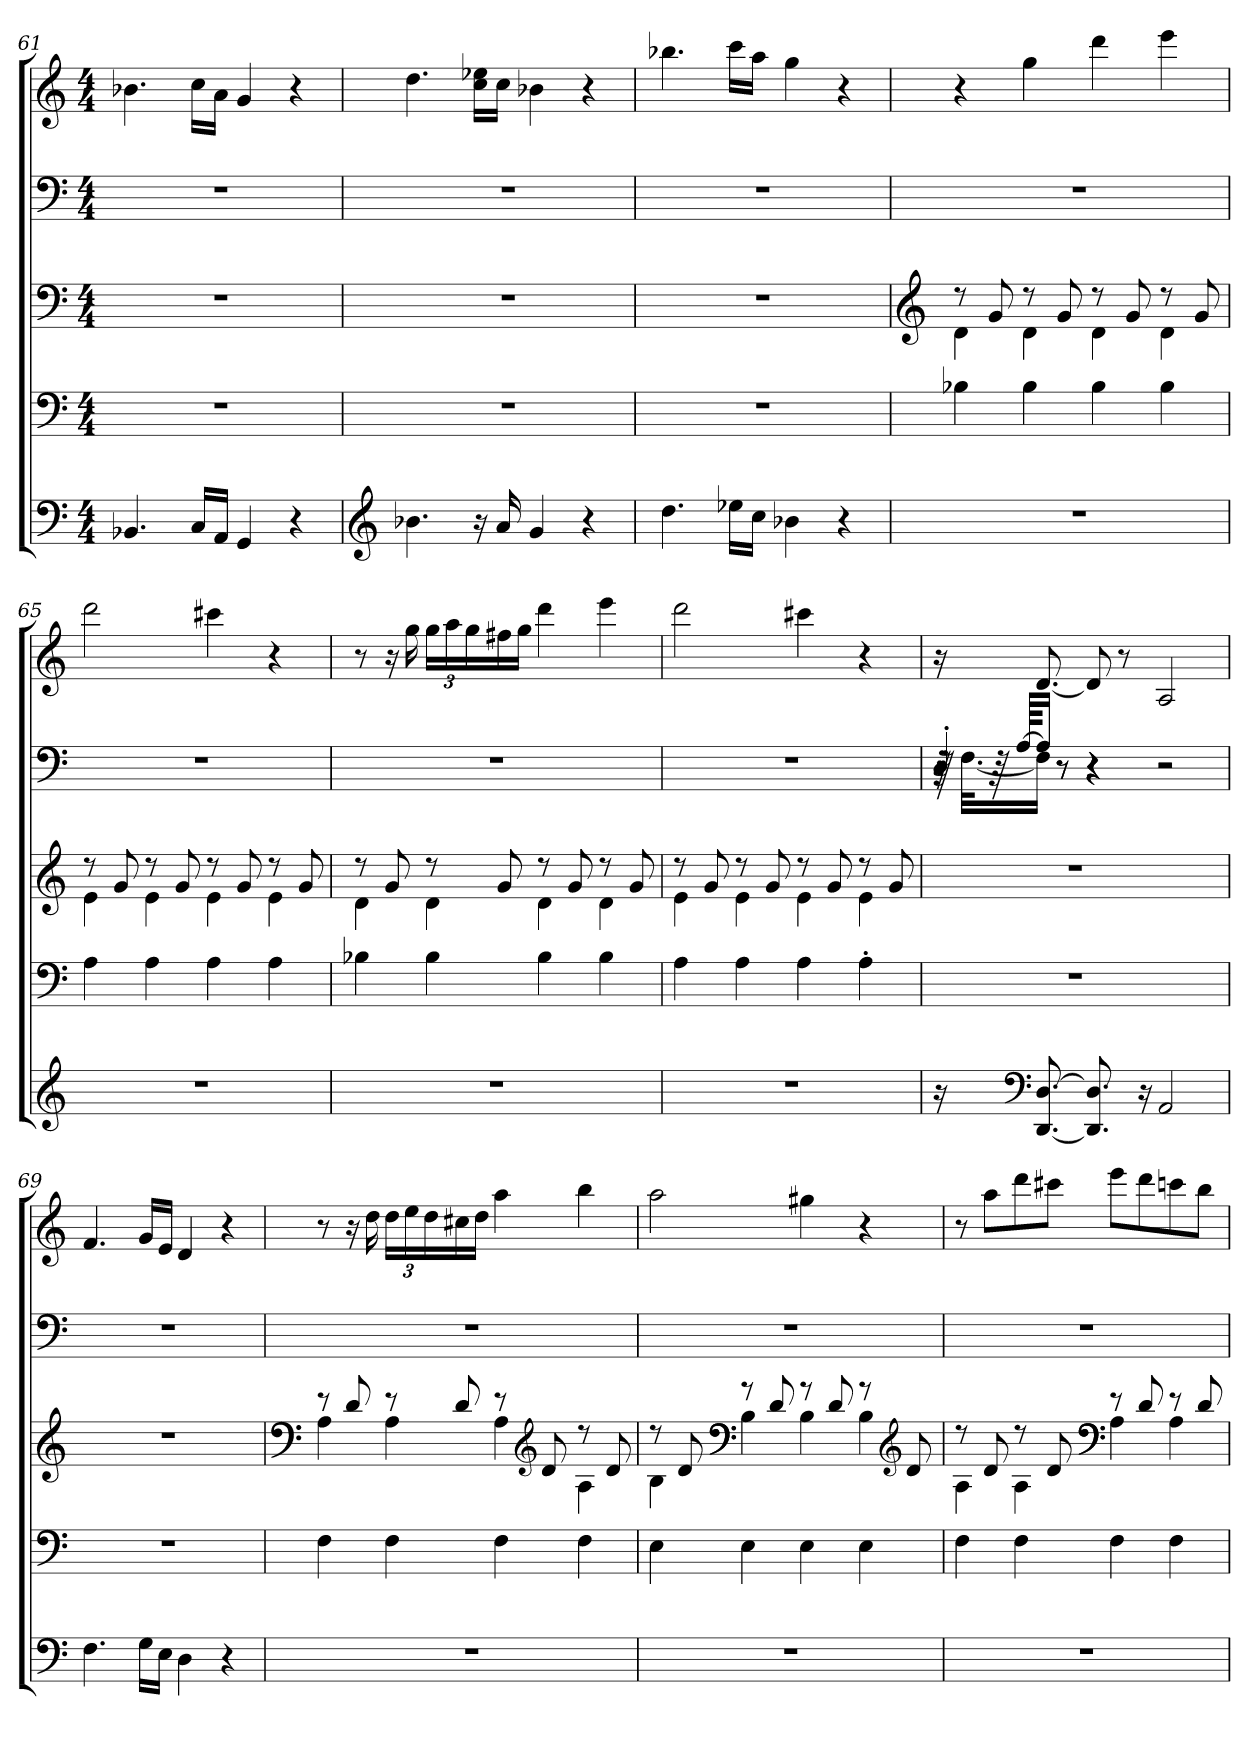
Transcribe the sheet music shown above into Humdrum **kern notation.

**kern	**kern	**kern	**kern	**kern
*part5	*part4	*part3	*part2	*part1
*staff5	*staff4	*staff3	*staff2	*staff1
*clefF4	*clefF4	*clefF4	*clefF4	*clefG2
*k[]	*k[]	*k[]	*k[]	*k[]
*M4/4	*M4/4	*M4/4	*M4/4	*M4/4
=61	=61	=61	=61	=61
4.BB-X/	1r	1r	1r	4.b-X\
16C/LL	.	.	.	16cc\LL
16AA/JJ	.	.	.	16a\JJ
4GG/	.	.	.	4g/
4r	.	.	.	4r
=62	=62	=62	=62	=62
*clefG2	*	*	*	*
*	*	*	*	*MM167
4.b-X\	1r	1r	1r	4.dd\
16r	.	.	.	16cc\ 16ee-X\LL
16a/	.	.	.	16cc\JJ
4g/	.	.	.	4b-X\
4r	.	.	.	4r
!!LO:LB:g=z
=63	=63	=63	=63	=63
*	*	*	*	*MM163
4.dd\	1r	1r	1r	4.bb-X\
16ee-X\LL	.	.	.	16ccc\LL
16cc\JJ	.	.	.	16aa\JJ
4b-X\	.	.	.	4gg\
4r	.	.	.	4r
=64	=64	=64	=64	=64
*	*	*clefG2	*	*
*	*	*	*	*MM170
*	*	*^	*	*
1r	4B-X\	8r	4d\	1r	4r
.	.	8g/	.	.	.
.	4B-\	8r	4d\	.	4gg\
.	.	8g/	.	.	.
.	4B-\	8r	4d\	.	4ddd\
.	.	8g/	.	.	.
.	4B-\	8r	4d\	.	4eee\
.	.	8g/	.	.	.
=65	=65	=65	=65	=65	=65
*	*	*	*	*	*MM170
1r	4A\	8r	4e\	1r	2ddd\
.	.	8g/	.	.	.
.	4A\	8r	4e\	.	.
.	.	8g/	.	.	.
.	4A\	8r	4e\	.	4ccc#X\
.	.	8g/	.	.	.
.	4A\	8r	4e\	.	4r
.	.	8g/	.	.	.
!!LO:PB:g=z
=66	=66	=66	=66	=66	=66
1r	4B-X\	8r	4d\	1r	8r
.	.	8g/	.	.	16r
.	.	.	.	.	16gg\
*	*	*	*	*	*Xbrackettup
.	4B-\	8r	4d\	.	24gg\LL
.	.	.	.	.	24aa\
.	.	.	.	.	24gg\
.	.	8g/	.	.	16ff#X\
.	.	.	.	.	16gg\JJ
.	4B-\	8r	4d\	.	4ddd\
.	.	8g/	.	.	.
.	4B-\	8r	4d\	.	4eee\
.	.	8g/	.	.	.
=67	=67	=67	=67	=67	=67
*	*	*	*	*	*MM170
1r	4A\	8r	4e\	1r	2ddd\
.	.	8g/	.	.	.
.	4A\	8r	4e\	.	.
.	.	8g/	.	.	.
.	4A\	8r	4e\	.	4ccc#X\
.	.	8g/	.	.	.
.	4A'\	8r	4e\	.	4r
.	.	8g/	.	.	.
*	*	*v	*v	*	*
=68	=68	=68	=68	=68
*	*	*	*	*MM230
*	*	*	*^	*
*	*	*	*	*^	*
16r	1r	1r	32r	64r	4D'/	16r
.	.	.	.	[32.F\KLL	.	.
.	.	.	64r	.	.	.
.	.	.	[64A/KKLL	.	.	.
*clefF4	*	*	*	*	*	*
[8.DD/ [8.D/	.	.	16A/JJ]	16F\JJ]	.	[8.d/
.	.	.	8r	8r	.	.
8.DD/] 8.D/]	.	.	4r	4r	4r	8d/]
.	.	.	.	.	.	8r
16r	.	.	.	.	.	.
*	*	*	*	*	*	*MM170
2AA/	.	.	2r	2r	2r	2A/
*	*	*	*v	*v	*v	*
=69	=69	=69	=69	=69
4.F\	1r	1r	1r	4.f/
16G\LL	.	.	.	16g/LL
16E\JJ	.	.	.	16e/JJ
4D\	.	.	.	4d/
4r	.	.	.	4r
!!LO:LB:g=z
=70	=70	=70	=70	=70
*	*	*clefF4	*	*
*	*	*	*	*MM170
*	*	*^	*	*
1r	4F\	8r	4A\	1r	8r
.	.	8d/	.	.	16r
.	.	.	.	.	16dd\
.	4F\	8r	4A\	.	24dd\LL
.	.	.	.	.	24ee\
.	.	.	.	.	24dd\
.	.	8d/	.	.	16cc#X\
.	.	.	.	.	16dd\JJ
.	4F\	8r	4A\	.	4aa\
*	*	*clefG2	*	*	*
.	.	8d/	.	.	.
.	4F\	8r	4A\	.	4bb\
.	.	8d/	.	.	.
=71	=71	=71	=71	=71	=71
*	*	*	*	*	*MM170
1r	4E\	8r	4B\	1r	2aa\
.	.	8d/	.	.	.
*	*	*clefF4	*	*	*
.	4E\	8r	4B\	.	.
.	.	8d/	.	.	.
.	4E\	8r	4B\	.	4gg#X\
.	.	8d/	.	.	.
.	4E\	8r	4B\	.	4r
*	*	*clefG2	*	*	*
.	.	8d/	.	.	.
=72	=72	=72	=72	=72	=72
1r	4F\	8r	4A\	1r	8r
.	.	8d/	.	.	8aa\L
.	4F\	8r	4A\	.	8ddd\
.	.	8d/	.	.	8ccc#X\J
*	*	*clefF4	*	*	*
.	4F\	8r	4A\	.	8eee\L
.	.	8d/	.	.	8ddd\
.	4F\	8r	4A\	.	8cccn\
.	.	8d/	.	.	8bb\J
*	*	*v	*v	*	*
=	=	=	=	=
*-	*-	*-	*-	*-
